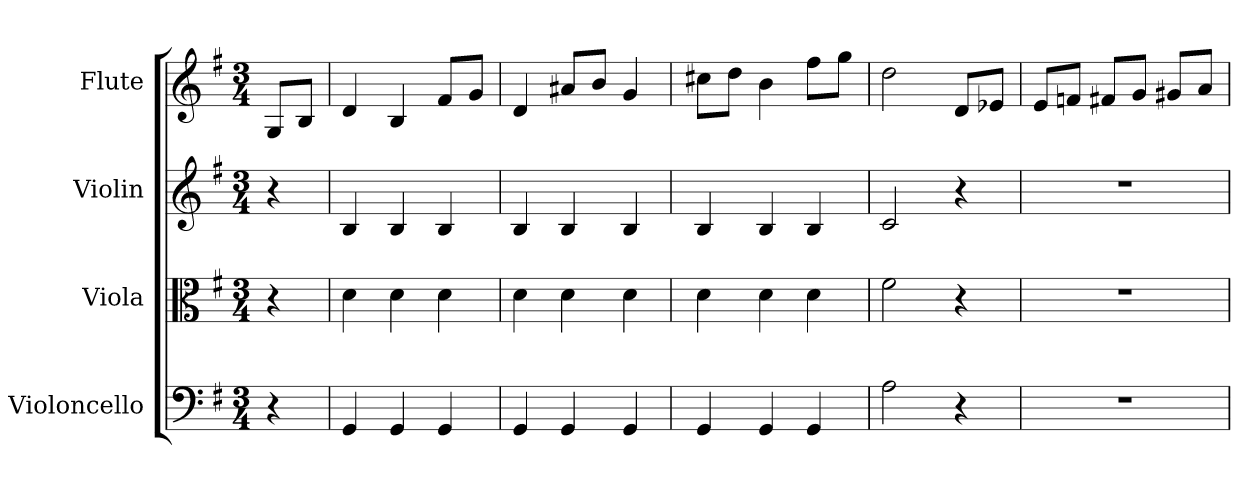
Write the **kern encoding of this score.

**kern	**kern	**kern	**kern
*part4	*part3	*part2	*part1
*staff4	*staff3	*staff2	*staff1
*I"Violoncello	*I"Viola	*I"Violin	*I"Flute
*I'Vc	*I'Vla	*I'Vln	*I'Fl
*clefF4	*clefC3	*	*
*k[f#]	*k[f#]	*k[f#]	*k[f#]
*G:	*G:	*G:	*G:
*M3/4	*M3/4	*M3/4	*M3/4
*MM130	*MM130	*MM130	*MM130
=	=	=	=
4r	4r	4r	8GL
.	.	.	8BJ
=1	=1	=1	=1
4GG	4d	4B	4d
4GG	4d	4B	4B
4GG	4d	4B	8f#L
.	.	.	8gJ
=2	=2	=2	=2
4GG	4d	4B	4d
4GG	4d	4B	8a#XL
.	.	.	8bJ
4GG	4d	4B	4g
=3	=3	=3	=3
4GG	4d	4B	8cc#XL
.	.	.	8ddJ
4GG	4d	4B	4b
4GG	4d	4B	8ff#L
.	.	.	8ggJ
=4	=4	=4	=4
2A	2f#	2c	2dd
4r	4r	4r	8dL
.	.	.	8e-XJ
=5	=5	=5	=5
2.r	2.r	2.r	8eL
.	.	.	8fnJ
.	.	.	8f#XL
.	.	.	8gJ
.	.	.	8g#XL
.	.	.	8aJ
=	=	=	=
*-	*-	*-	*-
